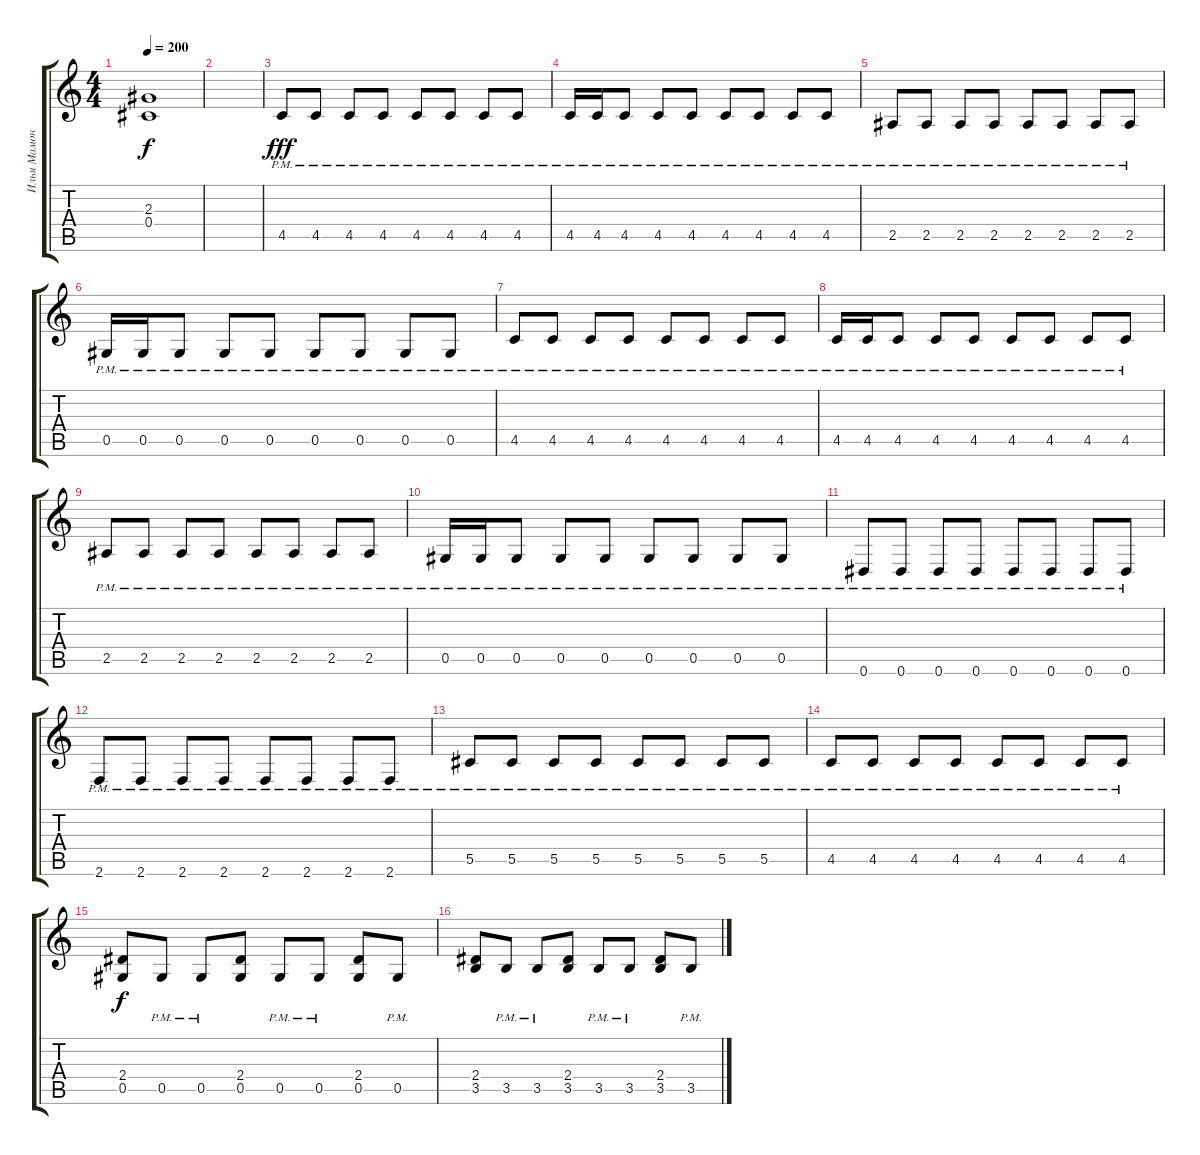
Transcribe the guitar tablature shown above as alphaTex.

\track ("Илья Мамонтов" "Илья Мамон") {instrument distortionguitar}
\staff {score tabs}
\tuning (Eb4 Bb3 Gb3 Db3 Ab2 Eb2) {hide}
\ts (4 4)
\tempo 200
\clef g2
\ks c
(2.3 0.4).1{dy f} |
|
4.5{pm}.8{dy fff} 4.5{pm}.8 4.5{pm}.8 4.5{pm}.8 4.5{pm}.8 4.5{pm}.8 4.5{pm}.8 4.5{pm}.8 |
4.5{pm}.16 4.5{pm}.16 4.5{pm}.8 4.5{pm}.8 4.5{pm}.8 4.5{pm}.8 4.5{pm}.8 4.5{pm}.8 4.5{pm}.8 |
2.5{pm}.8 2.5{pm}.8 2.5{pm}.8 2.5{pm}.8 2.5{pm}.8 2.5{pm}.8 2.5{pm}.8 2.5{pm}.8 |
0.5{pm}.16 0.5{pm}.16 0.5{pm}.8 0.5{pm}.8 0.5{pm}.8 0.5{pm}.8 0.5{pm}.8 0.5{pm}.8 0.5{pm}.8 |
4.5{pm}.8 4.5{pm}.8 4.5{pm}.8 4.5{pm}.8 4.5{pm}.8 4.5{pm}.8 4.5{pm}.8 4.5{pm}.8 |
4.5{pm}.16 4.5{pm}.16 4.5{pm}.8 4.5{pm}.8 4.5{pm}.8 4.5{pm}.8 4.5{pm}.8 4.5{pm}.8 4.5{pm}.8 |
2.5{pm}.8 2.5{pm}.8 2.5{pm}.8 2.5{pm}.8 2.5{pm}.8 2.5{pm}.8 2.5{pm}.8 2.5{pm}.8 |
0.5{pm}.16 0.5{pm}.16 0.5{pm}.8 0.5{pm}.8 0.5{pm}.8 0.5{pm}.8 0.5{pm}.8 0.5{pm}.8 0.5{pm}.8 |
0.6{pm}.8 0.6{pm}.8 0.6{pm}.8 0.6{pm}.8 0.6{pm}.8 0.6{pm}.8 0.6{pm}.8 0.6{pm}.8 |
2.6{pm}.8 2.6{pm}.8 2.6{pm}.8 2.6{pm}.8 2.6{pm}.8 2.6{pm}.8 2.6{pm}.8 2.6{pm}.8 |
5.5{pm}.8 5.5{pm}.8 5.5{pm}.8 5.5{pm}.8 5.5{pm}.8 5.5{pm}.8 5.5{pm}.8 5.5{pm}.8 |
4.5{pm}.8 4.5{pm}.8 4.5{pm}.8 4.5{pm}.8 4.5{pm}.8 4.5{pm}.8 4.5{pm}.8 4.5{pm}.8 |
(2.4 0.5).8{dy f} 0.5{pm}.8 0.5{pm}.8 (2.4 0.5).8 0.5{pm}.8 0.5{pm}.8 (2.4 0.5).8 0.5{pm}.8 |
(2.4 3.5).8 3.5{pm}.8 3.5{pm}.8 (2.4 3.5).8 3.5{pm}.8 3.5{pm}.8 (2.4 3.5).8 3.5{pm}.8
